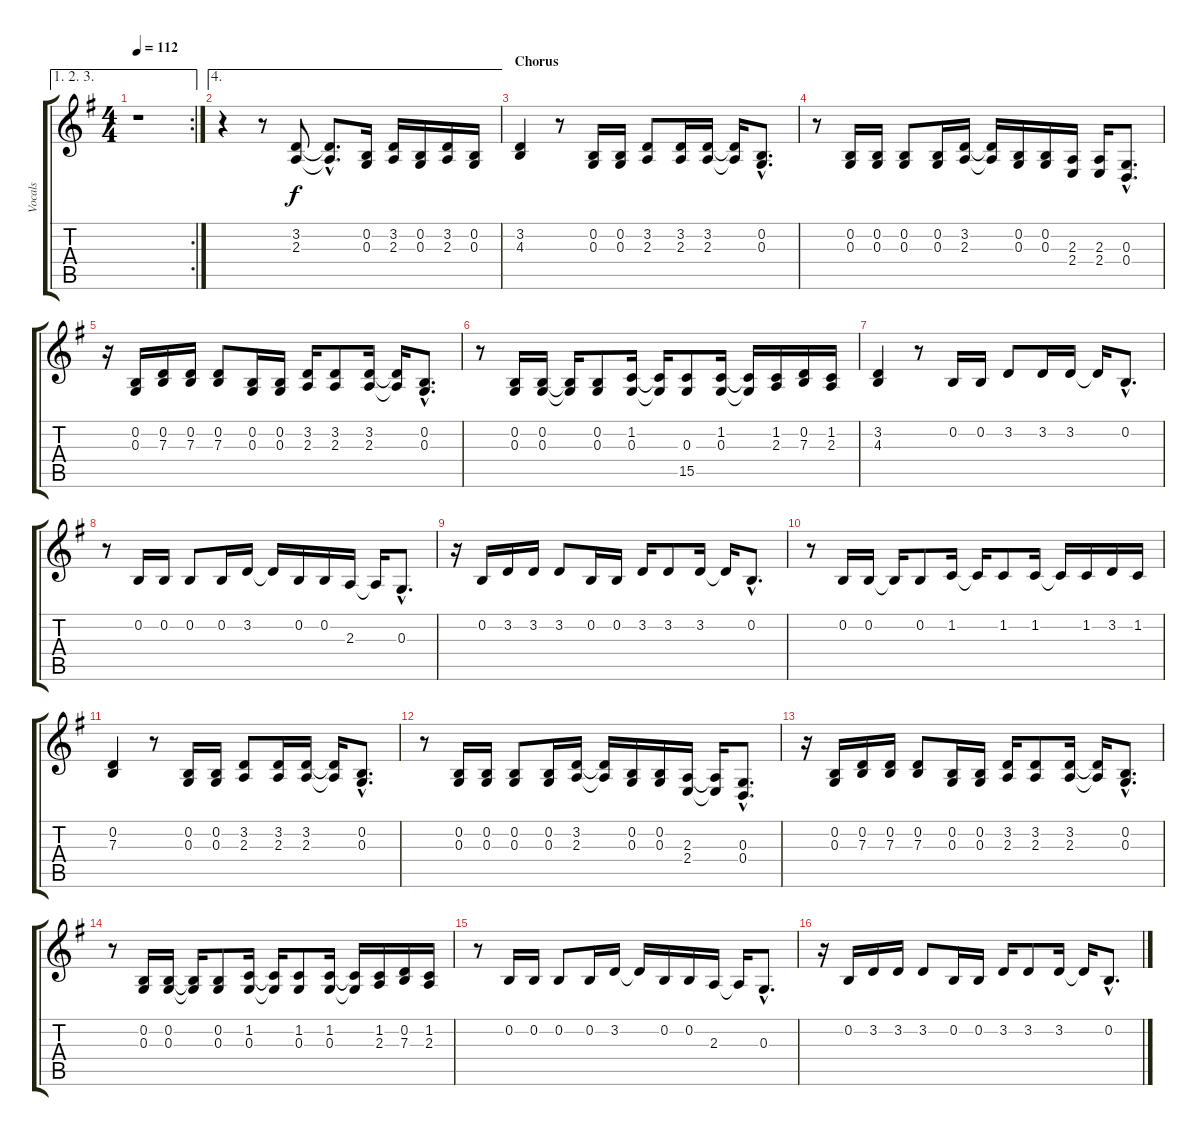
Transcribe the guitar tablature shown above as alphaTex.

\track ("Vocals" "Vocals") {instrument trombone}
\staff {score tabs}
\tuning (E4 B3 G3 D3 A2 E2) {hide}
\ae (1 2 3)
\rc 2
\ts (4 4)
\tempo 112
\clef g2
\ks g
r.1{dy f} |
\ae 4
r.4 r.8 (3.2 2.3).8 (3.2{hac t} 2.3{hac t}).8{d} (0.2 0.3).16 (3.2 2.3).16 (0.2 0.3).16 (3.2 2.3).16 (0.2 0.3).16 |
\section ("" "Chorus")
(3.2 4.3).4 r.8 (0.2 0.3).16 (0.2 0.3).16 (3.2 2.3).8 (3.2 2.3).16 (3.2 2.3).16 (3.2{t} 2.3{t}).16 (0.2{hac} 0.3{hac}).8{d} |
r.8 (0.2 0.3).16 (0.2 0.3).16 (0.2 0.3).8 (0.2 0.3).16 (3.2 2.3).16 (3.2{t} 2.3{t}).16 (0.2 0.3).16 (0.2 0.3).16 (2.3 2.4).16 (2.3 2.4).16 (0.3{hac} 0.4{hac}).8{d} |
r.16 (0.2 0.3).16 (0.2 7.3).16 (0.2 7.3).16 (0.2 7.3).8 (0.2 0.3).16 (0.2 0.3).16 (3.2 2.3).16 (3.2 2.3).8 (3.2 2.3).16 (3.2{t} 2.3{t}).16 (0.2{hac} 0.3{hac}).8{d} |
r.8 (0.2 0.3).16 (0.2 0.3).16 (0.2{t} 0.3{t}).16 (0.2 0.3).8 (1.2 0.3).16 (1.2{t} 0.3{t}).16 (0.3 15.5).8 (1.2 0.3).16 (1.2{t} 0.3{t}).16 (1.2 2.3).16 (0.2 7.3).16 (1.2 2.3).16 |
(3.2 4.3).4 r.8 0.2.16 0.2.16 3.2.8 3.2.16 3.2.16 3.2{t}.16 0.2{hac}.8{d} |
r.8 0.2.16 0.2.16 0.2.8 0.2.16 3.2.16 3.2{t}.16 0.2.16 0.2.16 2.3.16 2.3{t}.16 0.3{hac}.8{d} |
r.16 0.2.16 3.2.16 3.2.16 3.2.8 0.2.16 0.2.16 3.2.16 3.2.8 3.2.16 3.2{t}.16 0.2{hac}.8{d} |
r.8 0.2.16 0.2.16 0.2{t}.16 0.2.8 1.2.16 1.2{t}.16 1.2.8 1.2.16 1.2{t}.16 1.2.16 3.2.16 1.2.16 |
(0.2 7.3).4 r.8 (0.2 0.3).16 (0.2 0.3).16 (3.2 2.3).8 (3.2 2.3).16 (3.2 2.3).16 (3.2{t} 2.3{t}).16 (0.2{hac} 0.3{hac}).8{d} |
r.8 (0.2 0.3).16 (0.2 0.3).16 (0.2 0.3).8 (0.2 0.3).16 (3.2 2.3).16 (3.2{t} 2.3{t}).16 (0.2 0.3).16 (0.2 0.3).16 (2.3 2.4).16 (2.3{t} 2.4{t}).16 (0.3{hac} 0.4{hac}).8{d} |
r.16 (0.2 0.3).16 (0.2 7.3).16 (0.2 7.3).16 (0.2 7.3).8 (0.2 0.3).16 (0.2 0.3).16 (3.2 2.3).16 (3.2 2.3).8 (3.2 2.3).16 (3.2{t} 2.3{t}).16 (0.2{hac} 0.3{hac}).8{d} |
r.8 (0.2 0.3).16 (0.2 0.3).16 (0.2{t} 0.3{t}).16 (0.2 0.3).8 (1.2 0.3).16 (1.2{t} 0.3{t}).16 (1.2 0.3).8 (1.2 0.3).16 (1.2{t} 0.3{t}).16 (1.2 2.3).16 (0.2 7.3).16 (1.2 2.3).16 |
r.8 0.2.16 0.2.16 0.2.8 0.2.16 3.2.16 3.2{t}.16 0.2.16 0.2.16 2.3.16 2.3{t}.16 0.3{hac}.8{d} |
r.16 0.2.16 3.2.16 3.2.16 3.2.8 0.2.16 0.2.16 3.2.16 3.2.8 3.2.16 3.2{t}.16 0.2{hac}.8{d}
